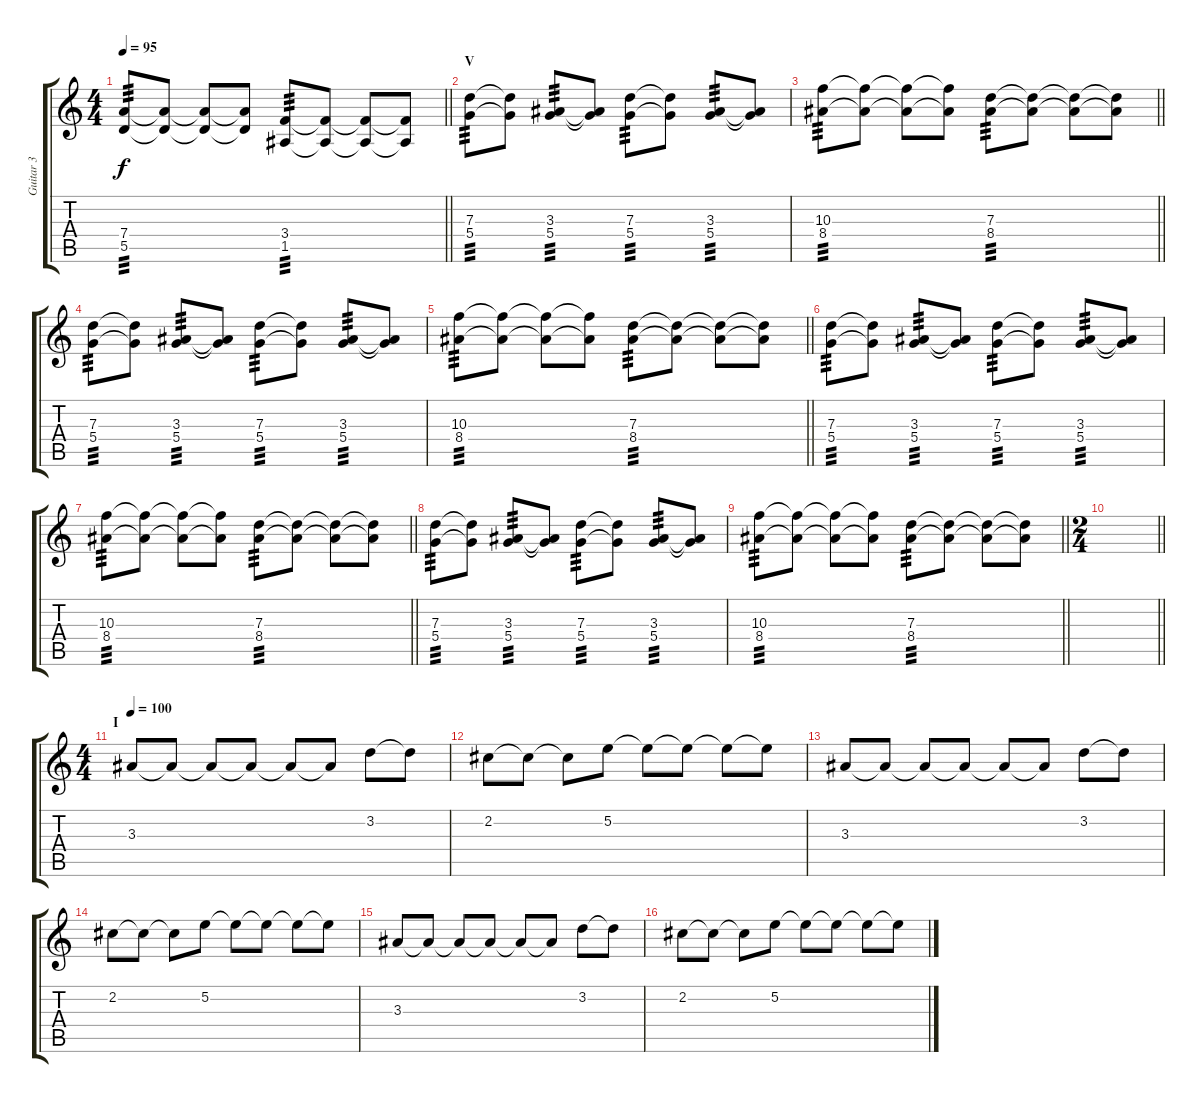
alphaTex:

\track ("Guitar 3" "Guitar 3") {instrument distortionguitar}
\staff {score tabs}
\tuning (E4 B3 G3 D3 A2 E2) {hide}
\ts (4 4)
\tempo 95
\clef g2
\barLineRight lightlight
\ks c
(7.4 5.5).8{tp 3 dy f} (7.4{t} 5.5{t}).8 (7.4{t} 5.5{t}).8 (7.4{t} 5.5{t}).8 (3.4 1.5).8{tp 3} (3.4{t} 1.5{t}).8 (3.4{t} 1.5{t}).8 (3.4{t} 1.5{t}).8 |
\section ("" "V")
(7.3 5.4).8{tp 3} (7.3{t} 5.4{t}).8 (3.3 5.4).8{tp 3} (3.3{t} 5.4{t}).8 (7.3 5.4).8{tp 3} (7.3{t} 5.4{t}).8 (3.3 5.4).8{tp 3} (3.3{t} 5.4{t}).8 |
\barLineRight lightlight
(10.3 8.4).8{tp 3} (10.3{t} 8.4{t}).8 (10.3{t} 8.4{t}).8 (10.3{t} 8.4{t}).8 (7.3 8.4).8{tp 3} (7.3{t} 8.4{t}).8 (7.3{t} 8.4{t}).8 (7.3{t} 8.4{t}).8 |
(7.3 5.4).8{tp 3} (7.3{t} 5.4{t}).8 (3.3 5.4).8{tp 3} (3.3{t} 5.4{t}).8 (7.3 5.4).8{tp 3} (7.3{t} 5.4{t}).8 (3.3 5.4).8{tp 3} (3.3{t} 5.4{t}).8 |
\barLineRight lightlight
(10.3 8.4).8{tp 3} (10.3{t} 8.4{t}).8 (10.3{t} 8.4{t}).8 (10.3{t} 8.4{t}).8 (7.3 8.4).8{tp 3} (7.3{t} 8.4{t}).8 (7.3{t} 8.4{t}).8 (7.3{t} 8.4{t}).8 |
(7.3 5.4).8{tp 3} (7.3{t} 5.4{t}).8 (3.3 5.4).8{tp 3} (3.3{t} 5.4{t}).8 (7.3 5.4).8{tp 3} (7.3{t} 5.4{t}).8 (3.3 5.4).8{tp 3} (3.3{t} 5.4{t}).8 |
\barLineRight lightlight
(10.3 8.4).8{tp 3} (10.3{t} 8.4{t}).8 (10.3{t} 8.4{t}).8 (10.3{t} 8.4{t}).8 (7.3 8.4).8{tp 3} (7.3{t} 8.4{t}).8 (7.3{t} 8.4{t}).8 (7.3{t} 8.4{t}).8 |
(7.3 5.4).8{tp 3} (7.3{t} 5.4{t}).8 (3.3 5.4).8{tp 3} (3.3{t} 5.4{t}).8 (7.3 5.4).8{tp 3} (7.3{t} 5.4{t}).8 (3.3 5.4).8{tp 3} (3.3{t} 5.4{t}).8 |
\barLineRight lightlight
(10.3 8.4).8{tp 3} (10.3{t} 8.4{t}).8 (10.3{t} 8.4{t}).8 (10.3{t} 8.4{t}).8 (7.3 8.4).8{tp 3} (7.3{t} 8.4{t}).8 (7.3{t} 8.4{t}).8 (7.3{t} 8.4{t}).8 |
\ts (2 4)
\barLineRight lightlight
|
\ts (4 4)
\section ("" "I")
\tempo 100
3.3.8 3.3{t}.8 3.3{t}.8 3.3{t}.8 3.3{t}.8 3.3{t}.8 3.2.8 3.2{t}.8 |
2.2.8 2.2{t}.8 2.2{t}.8 5.2.8 5.2{t}.8 5.2{t}.8 5.2{t}.8 5.2{t}.8 |
3.3.8 3.3{t}.8 3.3{t}.8 3.3{t}.8 3.3{t}.8 3.3{t}.8 3.2.8 3.2{t}.8 |
2.2.8 2.2{t}.8 2.2{t}.8 5.2.8 5.2{t}.8 5.2{t}.8 5.2{t}.8 5.2{t}.8 |
3.3.8 3.3{t}.8 3.3{t}.8 3.3{t}.8 3.3{t}.8 3.3{t}.8 3.2.8 3.2{t}.8 |
2.2.8 2.2{t}.8 2.2{t}.8 5.2.8 5.2{t}.8 5.2{t}.8 5.2{t}.8 5.2{t}.8
